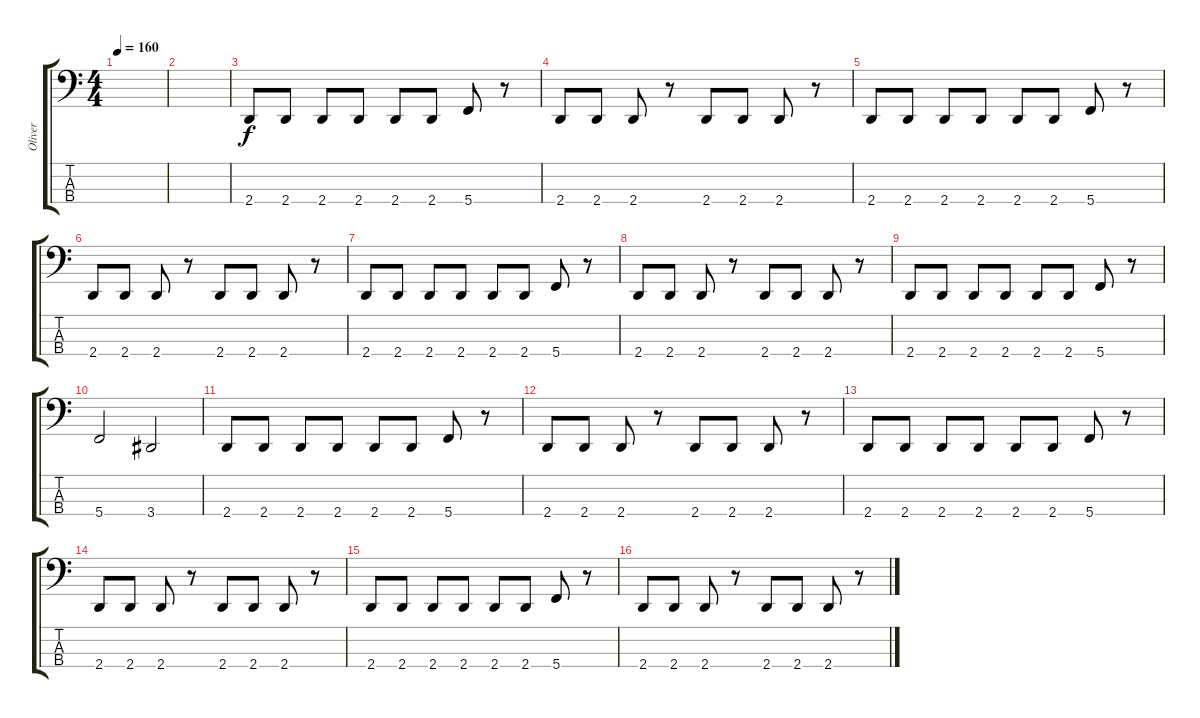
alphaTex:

\track ("Oliver" "Oliver") {instrument electricbasspick}
\staff {score tabs}
\tuning (Eb2 Bb1 F1 C1) {hide}
\ts (4 4)
\tempo 160
\clef f4
\ks c
|
|
2.4.8 2.4.8 2.4.8 2.4.8 2.4.8 2.4.8 5.4.8 r.8 |
2.4.8 2.4.8 2.4.8 r.8 2.4.8 2.4.8 2.4.8 r.8 |
2.4.8 2.4.8 2.4.8 2.4.8 2.4.8 2.4.8 5.4.8 r.8 |
2.4.8 2.4.8 2.4.8 r.8 2.4.8 2.4.8 2.4.8 r.8 |
2.4.8 2.4.8 2.4.8 2.4.8 2.4.8 2.4.8 5.4.8 r.8 |
2.4.8 2.4.8 2.4.8 r.8 2.4.8 2.4.8 2.4.8 r.8 |
2.4.8 2.4.8 2.4.8 2.4.8 2.4.8 2.4.8 5.4.8 r.8 |
5.4.2 3.4.2 |
2.4.8 2.4.8 2.4.8 2.4.8 2.4.8 2.4.8 5.4.8 r.8 |
2.4.8 2.4.8 2.4.8 r.8 2.4.8 2.4.8 2.4.8 r.8 |
2.4.8 2.4.8 2.4.8 2.4.8 2.4.8 2.4.8 5.4.8 r.8 |
2.4.8 2.4.8 2.4.8 r.8 2.4.8 2.4.8 2.4.8 r.8 |
2.4.8 2.4.8 2.4.8 2.4.8 2.4.8 2.4.8 5.4.8 r.8 |
2.4.8 2.4.8 2.4.8 r.8 2.4.8 2.4.8 2.4.8 r.8
